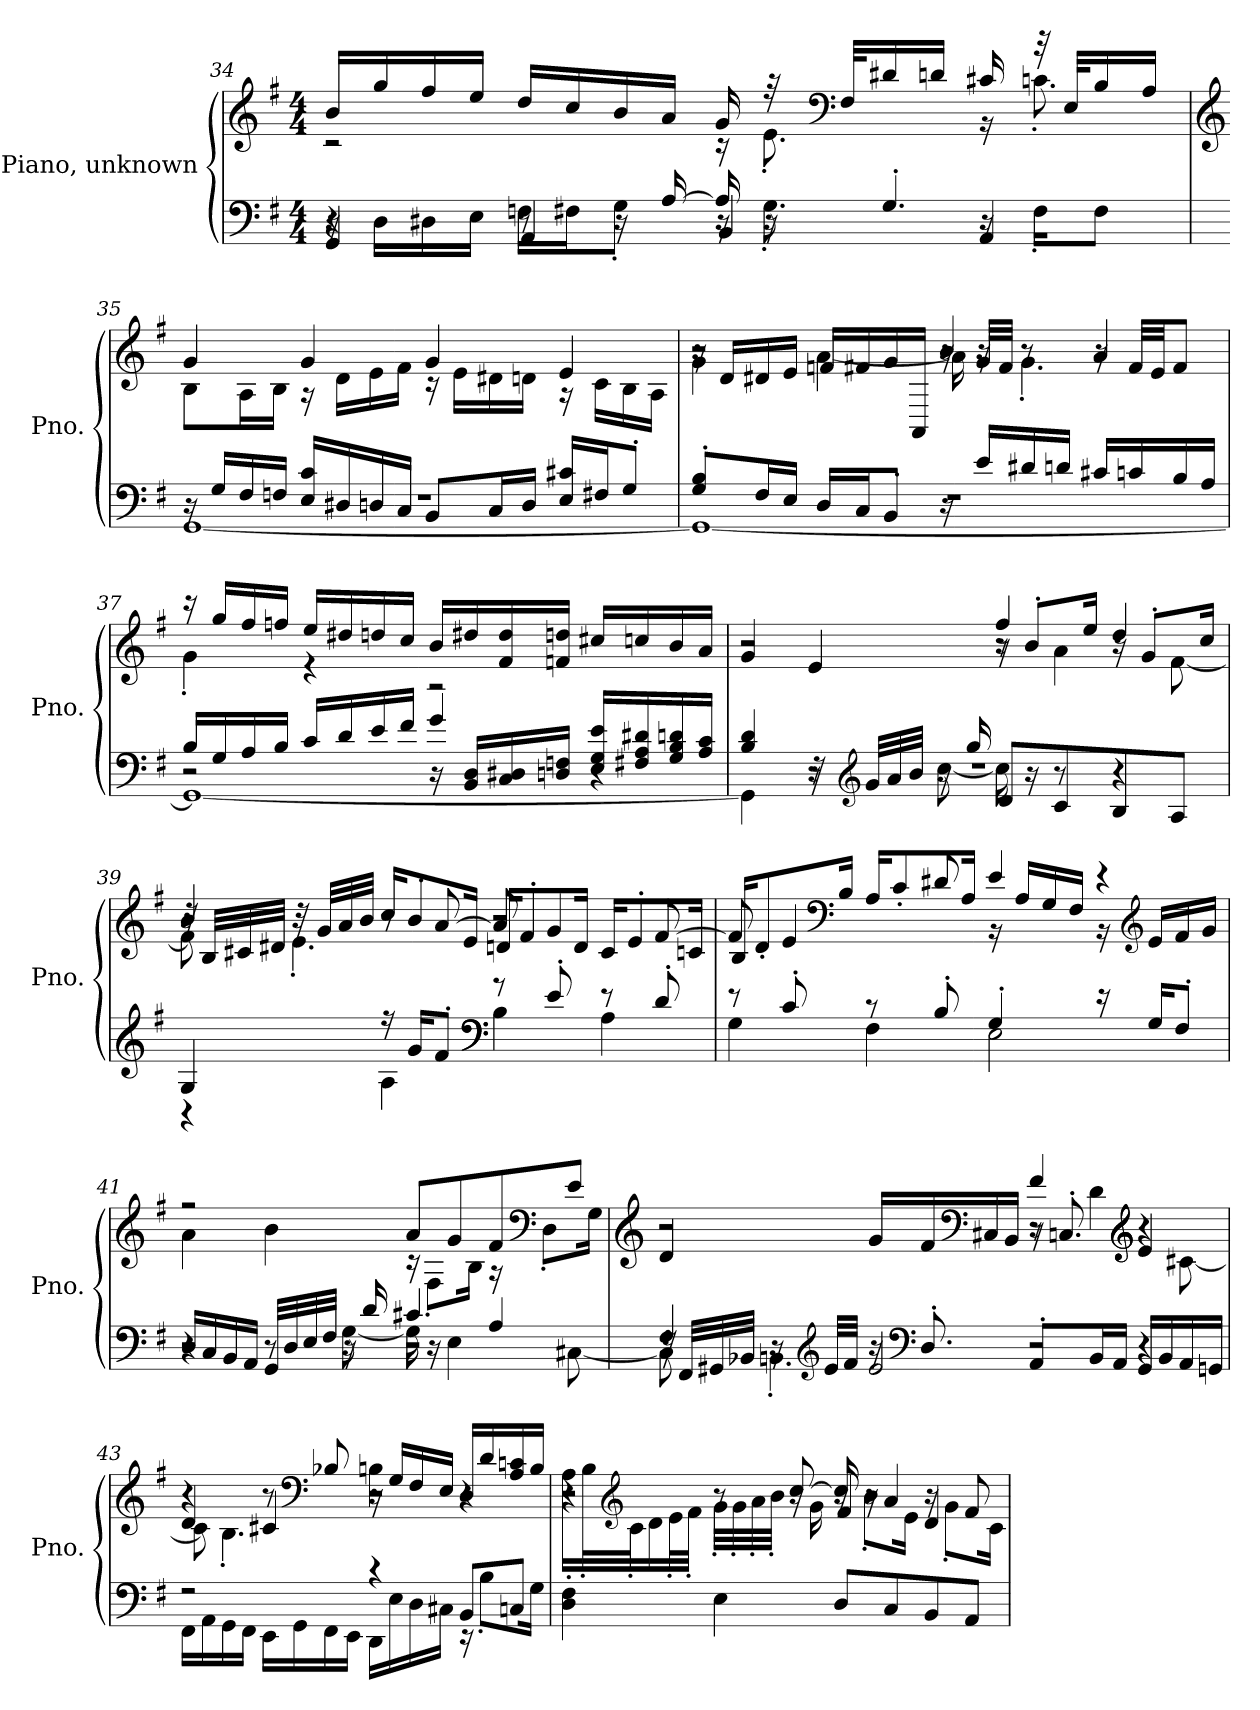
**kern	**kern
*part1	*part1
*staff2	*staff1
*I"Piano, unknown	*
*I'Pno.	*
!!LO:LB:g=z
*clefF4	*clefG2
*k[f#]	*k[f#]
*M4/4	*M4/4
=34	=34
*^	*^
*	*^	*	*
4r	16r	4GG/	16b/LL	2r
.	16D\LL	.	16gg/	.
.	16D#X\	.	16ff#/	.
.	16E\JJ	.	16ee/JJ	.
8r	16Fn\LL	4AA/	16dd/LL	.
.	16F#X\J	.	16cc/	.
16r	8G'\J	.	16b/	.
[16A/	.	.	16a/JJ	.
16A/]	16r	4BB/	16g/	16r
16r	8.G'\	.	32r	8.e'\
*	*	*	*clefF4	*
.	.	.	32F#/KLL	.
4.G'/	.	.	16d#X/	.
.	.	.	16dn/JJ	.
.	16r	4AA/	16c#X/	16r
.	16F#'\KL	.	32r	8.cn'\
.	.	.	32E/KLL	.
.	8F#\J	.	16B/	.
.	.	.	16A/JJ	.
!!LO:LB:g=z	!!
=35	=35	=35	=35	=35
*	*	*	*clefG2	*
1r	[1GG	16r	4g/	8B\L
.	.	16G/LL	.	.
.	.	16F#/	.	16A\L
.	.	16Fn/JJ	.	16B\JJ
.	.	16E/ 16c/LL	4g/	16r
.	.	16D#X/	.	16d\LL
.	.	16Dn/	.	16e\
.	.	16C/JJ	.	16f#\JJ
.	.	8BB/L	4g/	16r
.	.	.	.	16e\LL
.	.	16C/L	.	16d#X\
.	.	16D/JJ	.	16dn\JJ
.	.	16E/ 16c#X/LL	4e/	16r
.	.	16F#X/J	.	16c\LL
.	.	8G'/J	.	16B\
.	.	.	.	16A\JJ
!!LO:LB:g=z
=36	=36	=36	=36	=36
*	*	*	*	*^
1r	1GG_	8G/' 8B/'L	2r	4g\	16r
.	.	.	.	.	16d/LL
.	.	16F#/L	.	.	16d#X/
.	.	16E/JJ	.	.	16e/JJ
.	.	16D/LL	.	[4a\	16fn/LL
.	.	16C/J	.	.	16f#X/
.	.	8BB'/J	.	.	16g/
.	.	.	.	.	16AA/JJ
.	.	16r	4b/	16a\]	16r
.	.	16e/LL	.	16r	32g/LLL
.	.	.	.	.	32f#/JJJ
.	.	16d#X/	.	4.g'\	8r
.	.	16dn/JJ	.	.	.
.	.	16c#X/LL	4a/	.	16r
.	.	16cn/	.	.	32f#/LLL
.	.	.	.	.	32e/JJ
.	.	16B/	.	.	8f#/J
.	.	16A/JJ	.	.	.
*	*	*	*	*v	*v
!!LO:LB:g=z
=37	=37	=37	=37	=37
2r	1GG_	16B/LL	16r	4g'\
.	.	16G/	16gg/LL	.
.	.	16A/	16ff#/	.
.	.	16B/JJ	16ffn/JJ	.
.	.	16c/LL	16ee/LL	4r
.	.	16d/	16dd#X/	.
.	.	16e/	16ddn/	.
.	.	16f#/JJ	16cc/JJ	.
4g/	.	16r	16b/LL	2r
.	.	16BB/ 16D/LL	16dd#X/	.
.	.	16C/ 16D#X/	16f#/ 16dd#/	.
.	.	16Dn/ 16Fn/JJ	16fn/ 16ddn/JJ	.
4r	.	16E/ 16G/ 16e/LL	16cc#X/LL	.
.	.	16F#X/ 16A/ 16d#X/	16ccn/	.
.	.	16G/ 16B/ 16dn/	16b/	.
.	.	16A/ 16c/JJ	16a/JJ	.
=38	=38	=38	=38	=38
*	*	*	*	*^
1r	4GG\]	4B/ 4d/	2r	2r	4g/
.	8r	32r	.	.	4e/
*clefG2	*	*	*	*	*
.	.	32g/LLL	.	.	.
.	.	32a/	.	.	.
.	.	32b/JJJ	.	.	.
.	[8cc\	16r	.	.	.
.	.	16gg/	.	.	.
.	16cc\]	8d/L	4ff#/	8r	16r
.	16r	.	.	.	8b'/L
.	8r	8c/	.	4a\	.
.	.	.	.	.	16ee/Jk
.	4r	8B/	4dd/	.	16r
.	.	.	.	.	8g'/L
.	.	8A/J	.	[8f#\	.
.	.	.	.	.	16cc/Jk
*	*v	*v	*	*	*
!!LO:PB:g=z	!!	!!
=39	=39	=39	=39	=39
4G/	4r	4b/	8f#\]	32r
.	.	.	.	32B/LLL
.	.	.	.	32c#X/
.	.	.	.	32d#X/JJJ
.	.	.	4.e'\	32r
.	.	.	.	32g/LLL
.	.	.	.	32a/
.	.	.	.	32b/JJJ
16r	4A\	8r	.	16cc/KL
16g/KL	.	.	.	8b'/
8f#'/J	.	[8a/	.	.
.	.	.	.	16e/Jk
*clefF4	*	*	*	*
8r	4B\	8a/]	2r	16dn/KL
.	.	.	.	8f#'/
8e'/	.	4g/	.	.
.	.	.	.	16d/Jk
8r	4A\	.	.	16c#/KL
.	.	.	.	8e'/
8d'/	.	[8f#/	.	.
.	.	.	.	16cn/Jk
*	*	*	*v	*v
!!LO:LB:g=z
=40	=40	=40	=40
8r	4G\	8f#/]	16B/KL
.	.	.	8d'/
8c'/	.	4e/	.
*	*	*clefF4	*
.	.	.	16B/Jk
8r	4F#\	.	16A/KL
.	.	.	8c'/
8B'/	.	8d#X/	.
.	.	.	16A/Jk
4G'/	2E\	4e/	16r
.	.	.	16A/LL
.	.	.	16G/
.	.	.	16F#/JJ
16r	.	4r	16r
*	*	*clefG2	*
16G/KL	.	.	16e/LL
8F#'/J	.	.	16f#/
.	.	.	16g/JJ
=41	=41	=41	=41
*	*^	*	*
2r	4r	16D/LL	2r	4a\
.	.	16C/	.	.
.	.	16BB/	.	.
.	.	16AA/JJ	.	.
.	8r	32GG/LLL	.	4b\
.	.	32D/	.	.
.	.	32E/	.	.
.	.	32F#/JJJ	.	.
.	[8G\	16r	.	.
.	.	16d/	.	.
4c#X/	16G\]	2r	8a/L	16r
.	16r	.	.	8F#'\L
.	4E\	.	8g/	.
.	.	.	.	16B\Jk
4A/	.	.	8f#/	16r
*	*	*	*clefF4	*
.	.	.	.	8D'\L
.	[8C#X\	.	8e/J	.
.	.	.	.	16G\Jk
*	*	*	*v	*v
!!LO:LB:g=z
=42	=42	=42	=42
*	*	*	*clefG2
*	*	*	*^
*	*	*	*	*^
4F#/	8C#\]	32r	2r	2r	4d/
.	.	32FF#/LLL	.	.	.
.	.	32GG#X/	.	.	.
.	.	32BB-X/JJJ	.	.	.
.	4.BBn'\	16r	.	.	.
*clefG2	*	*	*	*	*
.	.	32e/LLL	.	.	.
.	.	32f#/JJJ	.	.	.
2e/	.	16r	.	.	16g/LL
*clefF4	*	*	*	*	*
.	.	8.D'/	.	.	16f#/
*	*	*	*clefF4	*	*
.	.	.	.	.	16C#X/
.	.	.	.	.	16BB/JJ
.	2r	8AA'/L	4f#/	8r	16r
.	.	.	.	.	8.Cn'/
.	.	16BB/L	.	4d\	.
.	.	16AA/JJ	.	.	.
*	*	*	*clefG2	*	*
4r	.	16GG#/LL	4e/	.	4r
.	.	16BB/	.	.	.
.	.	16AA/	.	[8c#X\	.
.	.	16GGn/JJ	.	.	.
*	*v	*v	*	*	*
!!LO:LB:g=z	!!	!!
=43	=43	=43	=43	=43
2r	16FF#\LL	4d/	8c#\]	4r
.	16AA\	.	.	.
.	16GG\	.	4.B'\	.
.	16FF#\JJ	.	.	.
.	16EE\LL	4c#X/	.	8r
.	16GG\	.	.	.
*	*	*clefF4	*	*
.	16FF#\	.	.	8B-X/
.	16EE\JJ	.	.	.
4r	16DD\LL	2r	4Bn\	16r
.	16E\	.	.	16G/LL
.	16D\	.	.	16F#/
.	16C#X\JJ	.	.	16E/JJ
8BB/L	16r	.	4r	16D/LL
.	8B'\L	.	.	16d/
8Cn/J	.	.	.	16A/ 16cn/
.	16G\Jk	.	.	16B/JJ
*v	*v	*	*	*
=44	=44	=44	=44
4D\' 4F#\'	4r	16A\LL	2r
.	.	32B'\L	.
*	*clefG2	*	*
.	.	32c'\J	.
.	.	16d\	.
.	.	32e'\L	.
.	.	32f#'\JJJ	.
4E\	8r	32g'\LLL	.
.	.	32g'\	.
.	.	32a'\	.
.	.	32b'\JJJ	.
.	[8cc/	16r	.
.	.	16g\	.
8D/L	16cc/]	16r	4f#/
.	16r	8b'\L	.
8C/	4a/	.	.
.	.	16e\Jk	.
8BB/	.	16r	4d/
.	.	8g'\L	.
8AA/J	8f#/	.	.
.	.	16c\Jk	.
*	*v	*v	*v
=	=
*-	*-
